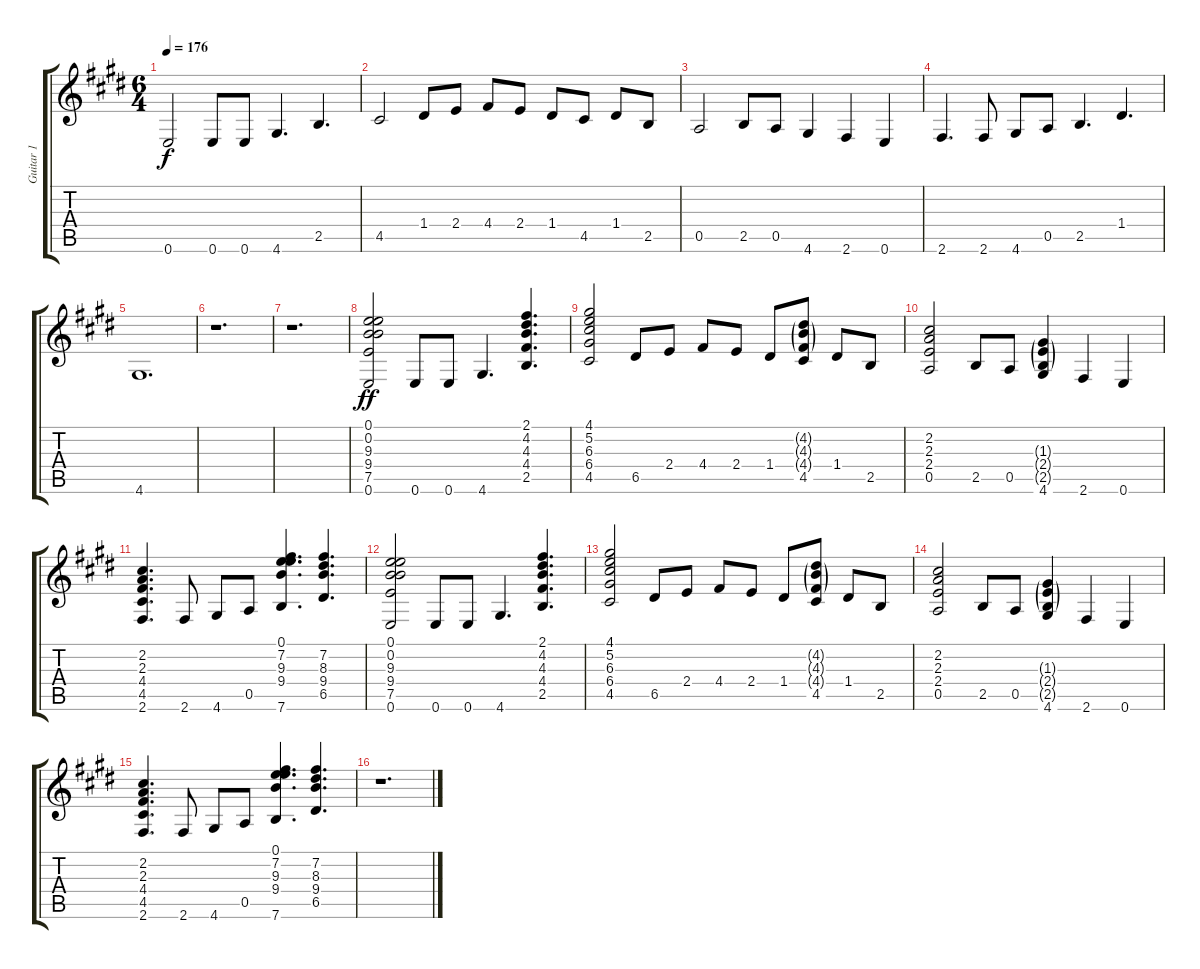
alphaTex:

\track ("Guitar 1" "Guitar 1") {instrument acousticguitarnylon}
\staff {score tabs}
\tuning (E4 B3 G3 D3 A2 E2) {hide}
\ts (6 4)
\tempo 176
\clef g2
\ks e
0.6.2{dy f} 0.6.8 0.6.8 4.6.4{d} 2.5.4{d} |
4.5.2 1.4.8 2.4.8 4.4.8 2.4.8 1.4.8 4.5.8 1.4.8 2.5.8 |
0.5.2 2.5.8 0.5.8 4.6.4 2.6.4 0.6.4 |
2.6.4{d} 2.6.8 4.6.8 0.5.8 2.5.4{d} 1.4.4{d} |
4.6.1{d} |
r.1{d} |
r.1{d} |
(0.1 0.2 9.3 9.4 7.5 0.6).2{dy ff instrument distortionguitar} 0.6.8 0.6.8 4.6.4{d} (2.1 4.2 4.3 4.4 2.5).4{d} |
(4.1 5.2 6.3 6.4 4.5).2 6.5.8 2.4.8 4.4.8 2.4.8 1.4.8 (4.2{g} 4.3{g} 4.4{g} 4.5).8 1.4.8 2.5.8 |
(2.2 2.3 2.4 0.5).2 2.5.8 0.5.8 (1.3{g} 2.4{g} 2.5{g} 4.6).4 2.6.4 0.6.4 |
(2.2 2.3 4.4 4.5 2.6).4{d} 2.6.8 4.6.8 0.5.8 (0.1 7.2 9.3 9.4 7.6).4{d} (7.2 8.3 9.4 6.5).4{d} |
(0.1 0.2 9.3 9.4 7.5 0.6).2 0.6.8 0.6.8 4.6.4{d} (2.1 4.2 4.3 4.4 2.5).4{d} |
(4.1 5.2 6.3 6.4 4.5).2 6.5.8 2.4.8 4.4.8 2.4.8 1.4.8 (4.2{g} 4.3{g} 4.4{g} 4.5).8 1.4.8 2.5.8 |
(2.2 2.3 2.4 0.5).2 2.5.8 0.5.8 (1.3{g} 2.4{g} 2.5{g} 4.6).4 2.6.4 0.6.4 |
(2.2 2.3 4.4 4.5 2.6).4{d} 2.6.8 4.6.8 0.5.8 (0.1 7.2 9.3 9.4 7.6).4{d} (7.2 8.3 9.4 6.5).4{d} |
r.1{d}
